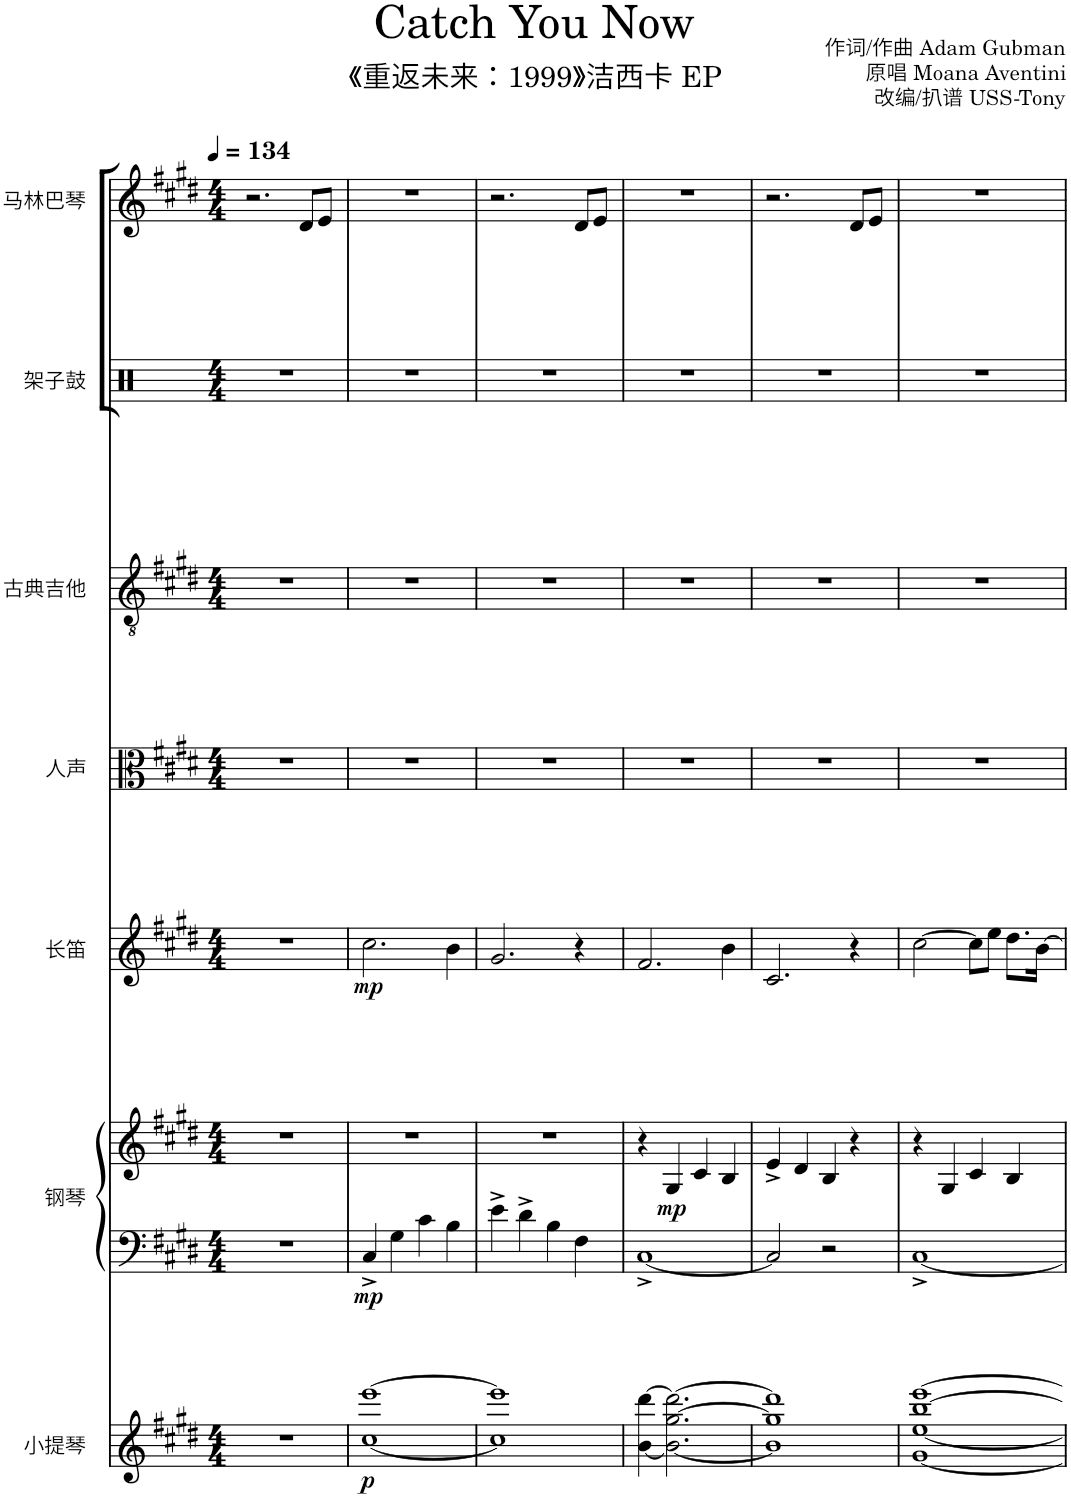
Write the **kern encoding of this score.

**kern	**dynam	**kern	**kern	**dynam	**kern	**dynam	**kern	**kern	**kern	**kern
*part7	*part7	*part6	*part6	*part6	*part5	*part5	*part4	*part3	*part2	*part1
*staff8	*staff8	*staff7	*staff6	*staff6/7	*staff5	*staff5	*staff4	*staff3	*staff2	*staff1
*I"小提琴	*	*I"钢琴	*	*	*I"长笛	*	*I"人声	*I"古典吉他	*I"架子鼓	*I"马林巴琴
*clefG2	*	*clefF4	*clefG2	*	*clefG2	*	*clefC3	*clefGv2	*clefX	*clefG2
*k[f#c#g#d#]	*	*k[f#c#g#d#]	*k[f#c#g#d#]	*	*k[f#c#g#d#]	*	*k[f#c#g#d#]	*k[f#c#g#d#]	*k[]	*k[f#c#g#d#]
*M4/4	*	*M4/4	*M4/4	*	*M4/4	*	*M4/4	*M4/4	*M4/4	*M4/4
*MM134	*	*MM134	*MM134	*	*MM134	*	*MM134	*MM134	*MM134	*MM134
=1	=1	=1	=1	=1	=1	=1	=1	=1	=1	=1
1r	.	1r	1r	.	1r	.	1r	1r	1r	2.r
.	.	.	.	.	.	.	.	.	.	8d#/L
.	.	.	.	.	.	.	.	.	.	8e/J
=2	=2	=2	=2	=2	=2	=2	=2	=2	=2	=2
!	!LO:DY:b	!	!	!LO:DY:b=2	!	!LO:DY:b	!	!	!	!
[1cc# [1eee	p	4C#^/	1r	mp	2.cc#\	mp	1r	1r	1r	1r
.	.	4G#\	.	.	.	.	.	.	.	.
.	.	4c#\	.	.	.	.	.	.	.	.
.	.	4B\	.	.	4b\	.	.	.	.	.
=3	=3	=3	=3	=3	=3	=3	=3	=3	=3	=3
1cc#] 1eee]	.	4e^\	1r	.	2.g#/	.	1r	1r	1r	2.r
.	.	4d#^\	.	.	.	.	.	.	.	.
.	.	4B\	.	.	.	.	.	.	.	.
.	.	4F#\	.	.	4r	.	.	.	.	8d#/L
.	.	.	.	.	.	.	.	.	.	8e/J
=4	=4	=4	=4	=4	=4	=4	=4	=4	=4	=4
[4b\ [4ddd#\	.	[1C#^	4r	.	2.f#/	.	1r	1r	1r	1r
!	!	!	!	!LO:DY:b	!	!	!	!	!	!
2.b\_ [2.gg#\ 2.ddd#\_	.	.	4G#/	mp	.	.	.	.	.	.
.	.	.	4c#/	.	.	.	.	.	.	.
.	.	.	4B/	.	4b\	.	.	.	.	.
=5	=5	=5	=5	=5	=5	=5	=5	=5	=5	=5
1b] 1gg#] 1ddd#]	.	2C#/]	4e^/	.	2.c#/	.	1r	1r	1r	2.r
.	.	.	4d#/	.	.	.	.	.	.	.
.	.	2r	4B/	.	.	.	.	.	.	.
.	.	.	4r	.	4r	.	.	.	.	8d#/L
.	.	.	.	.	.	.	.	.	.	8e/J
=6	=6	=6	=6	=6	=6	=6	=6	=6	=6	=6
[1g# [1ee [1bb [1eee	.	[1C#^	4r	.	[2cc#\	.	1r	1r	1r	1r
.	.	.	4G#/	.	.	.	.	.	.	.
.	.	.	4c#/	.	8cc#\L]	.	.	.	.	.
.	.	.	.	.	8ee\J	.	.	.	.	.
.	.	.	4B/	.	8.dd#\L	.	.	.	.	.
.	.	.	.	.	[16b\Jk	.	.	.	.	.
=	=	=	=	=	=	=	=	=	=	=
*-	*-	*-	*-	*-	*-	*-	*-	*-	*-	*-
